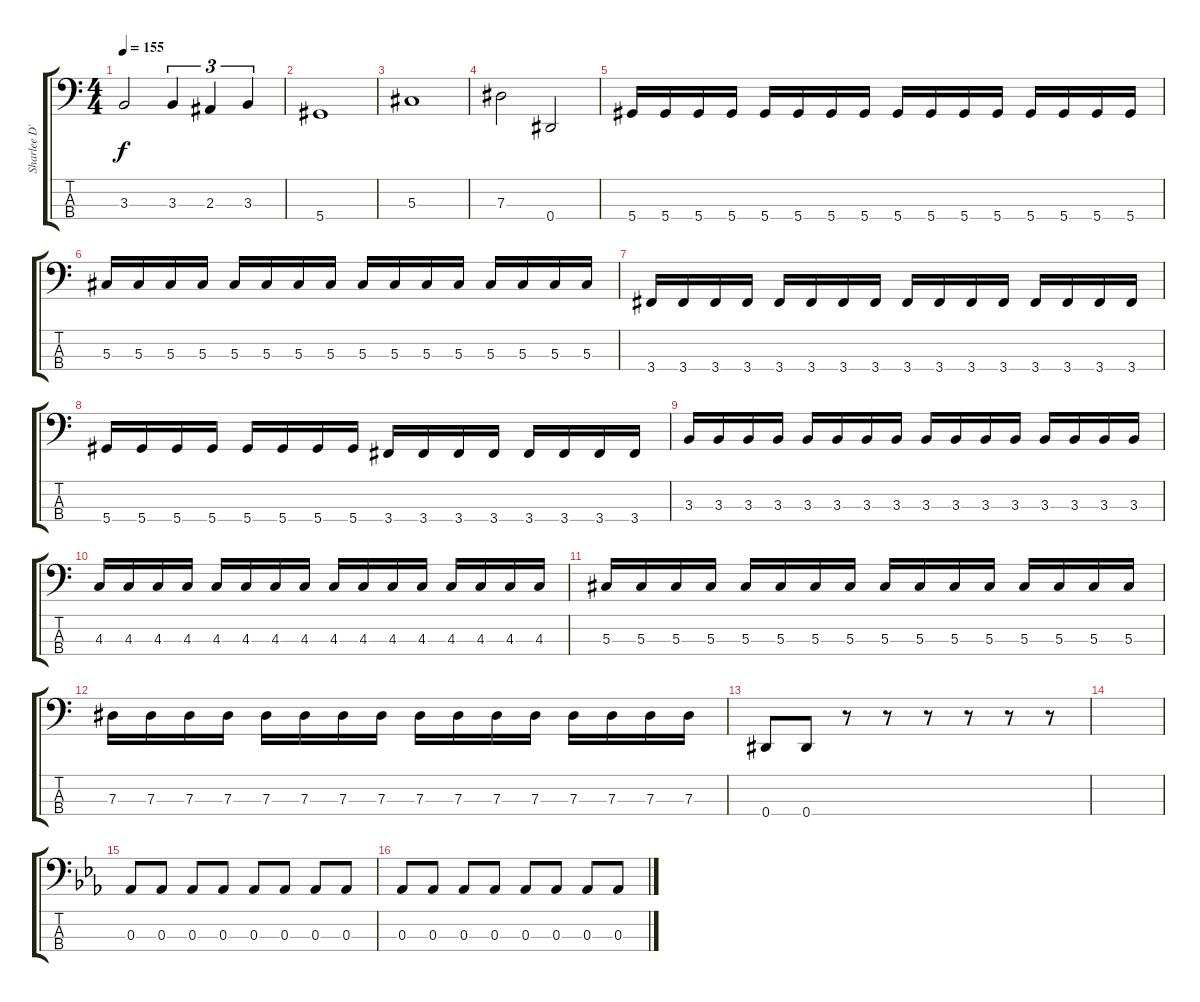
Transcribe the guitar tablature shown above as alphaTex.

\track ("Sharlee D'angelo" "Sharlee D'") {instrument electricbasspick}
\staff {score tabs}
\tuning (Gb2 Db2 Ab1 Eb1) {hide}
\ts (4 4)
\tempo 155
\clef f4
\ks c
3.3.2{dy f} 3.3.4{tu (3 2)} 2.3.4{tu (3 2)} 3.3.4{tu (3 2)} |
5.4.1 |
5.3.1 |
7.3.2 0.4.2 |
5.4.16 5.4.16 5.4.16 5.4.16 5.4.16 5.4.16 5.4.16 5.4.16 5.4.16 5.4.16 5.4.16 5.4.16 5.4.16 5.4.16 5.4.16 5.4.16 |
5.3.16 5.3.16 5.3.16 5.3.16 5.3.16 5.3.16 5.3.16 5.3.16 5.3.16 5.3.16 5.3.16 5.3.16 5.3.16 5.3.16 5.3.16 5.3.16 |
3.4.16 3.4.16 3.4.16 3.4.16 3.4.16 3.4.16 3.4.16 3.4.16 3.4.16 3.4.16 3.4.16 3.4.16 3.4.16 3.4.16 3.4.16 3.4.16 |
5.4.16 5.4.16 5.4.16 5.4.16 5.4.16 5.4.16 5.4.16 5.4.16 3.4.16 3.4.16 3.4.16 3.4.16 3.4.16 3.4.16 3.4.16 3.4.16 |
3.3.16 3.3.16 3.3.16 3.3.16 3.3.16 3.3.16 3.3.16 3.3.16 3.3.16 3.3.16 3.3.16 3.3.16 3.3.16 3.3.16 3.3.16 3.3.16 |
4.3.16 4.3.16 4.3.16 4.3.16 4.3.16 4.3.16 4.3.16 4.3.16 4.3.16 4.3.16 4.3.16 4.3.16 4.3.16 4.3.16 4.3.16 4.3.16 |
5.3.16 5.3.16 5.3.16 5.3.16 5.3.16 5.3.16 5.3.16 5.3.16 5.3.16 5.3.16 5.3.16 5.3.16 5.3.16 5.3.16 5.3.16 5.3.16 |
7.3.16 7.3.16 7.3.16 7.3.16 7.3.16 7.3.16 7.3.16 7.3.16 7.3.16 7.3.16 7.3.16 7.3.16 7.3.16 7.3.16 7.3.16 7.3.16 |
0.4.8 0.4.8 r.8 r.8 r.8 r.8 r.8 r.8 |
|
\ks cminor
0.3.8 0.3.8 0.3.8 0.3.8 0.3.8 0.3.8 0.3.8 0.3.8 |
0.3.8 0.3.8 0.3.8 0.3.8 0.3.8 0.3.8 0.3.8 0.3.8
